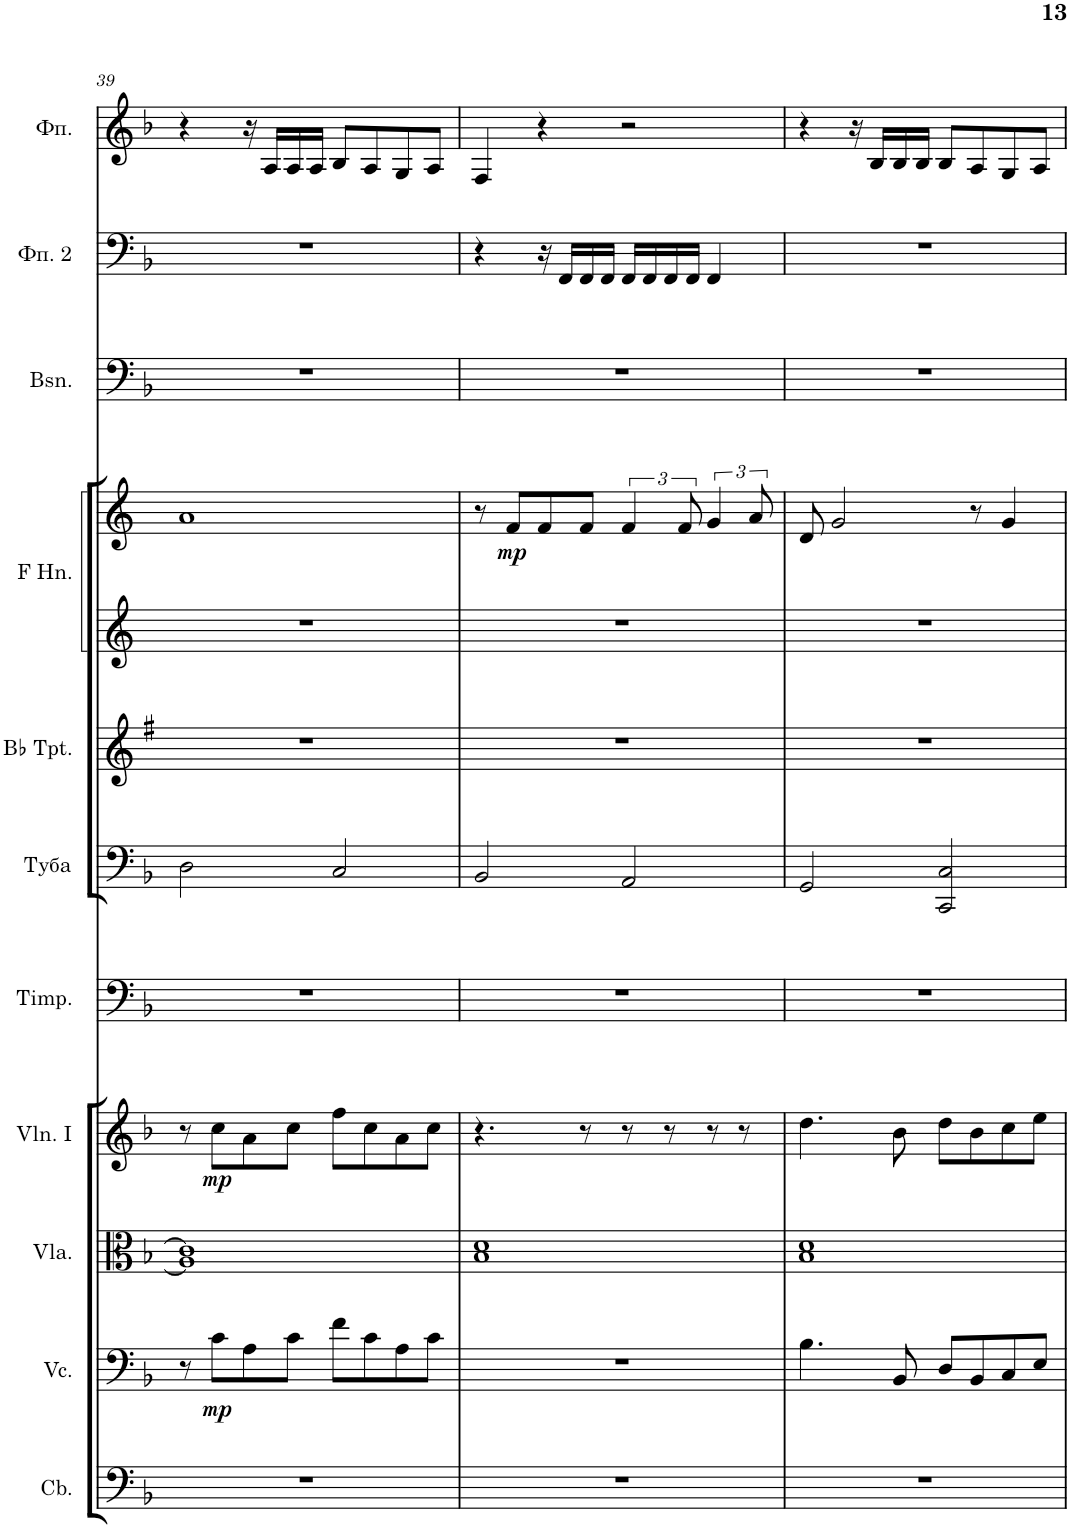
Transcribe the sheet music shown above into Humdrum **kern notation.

**kern	**kern	**dynam	**kern	**kern	**dynam	**kern	**kern	**kern	**kern	**kern	**dynam	**kern	**kern	**kern
*part11	*part10	*part10	*part9	*part8	*part8	*part7	*part6	*part5	*part4	*part4	*part4	*part3	*part2	*part1
*staff12	*staff11	*staff11	*staff10	*staff9	*staff9	*staff8	*staff7	*staff6	*staff5	*staff4	*staff4/5	*staff3	*staff2	*staff1
*I"Contrabasses	*I"Violoncellos	*	*I"Violas	*I"Violins I	*	*I"Timpani	*I"Туба	*I"Trumpets in Bb	*I"Horns in F	*	*	*I"Bassoons	*I"Фортепиано 2	*I"Фортепиано
*I'Cb.	*I'Vc.	*	*I'Vla.	*I'Vln. I	*	*I'Timp.	*	*	*	*	*	*I'Bsn.	*	*
!!LO:PB:g=z
*clefF4	*clefF4	*	*clefC3	*clefG2	*	*clefF4	*clefF4	*clefG2	*clefG2	*clefG2	*	*clefF4	*clefF4	*clefG2
*Trd7c12	*	*	*	*	*	*	*	*Trd1c2	*Trd4c7	*Trd4c7	*	*	*	*
*k[b-]	*k[b-]	*	*k[b-]	*k[b-]	*	*k[b-]	*k[b-]	*k[f#]	*k[]	*k[]	*	*k[b-]	*k[b-]	*k[b-]
*M4/4	*M4/4	*	*M4/4	*M4/4	*	*M4/4	*M4/4	*M4/4	*M4/4	*M4/4	*	*M4/4	*M4/4	*M4/4
=39	=39	=39	=39	=39	=39	=39	=39	=39	=39	=39	=39	=39	=39	=39
1r	8r	.	1A] 1c]	8r	.	1r	2D\	1r	1r	1a	.	1r	1r	4r
!	!	!LO:DY:b	!	!	!LO:DY:b	!	!	!	!	!	!	!	!	!
.	8c\L	mp	.	8cc\L	mp	.	.	.	.	.	.	.	.	.
.	8A\	.	.	8a\	.	.	.	.	.	.	.	.	.	16r
.	.	.	.	.	.	.	.	.	.	.	.	.	.	16A/LL
.	8c\J	.	.	8cc\J	.	.	.	.	.	.	.	.	.	16A/
.	.	.	.	.	.	.	.	.	.	.	.	.	.	16A/JJ
.	8f\L	.	.	8ff\L	.	.	2C/	.	.	.	.	.	.	8B-/L
.	8c\	.	.	8cc\	.	.	.	.	.	.	.	.	.	8A/
.	8A\	.	.	8a\	.	.	.	.	.	.	.	.	.	8G/
.	8c\J	.	.	8cc\J	.	.	.	.	.	.	.	.	.	8A/J
=40	=40	=40	=40	=40	=40	=40	=40	=40	=40	=40	=40	=40	=40	=40
1r	1r	.	1B- 1d	4.r	.	1r	2BB-/	1r	1r	8r	.	1r	4r	4F/
!	!	!	!	!	!	!	!	!	!	!	!LO:DY:b	!	!	!
.	.	.	.	.	.	.	.	.	.	8f/L	mp	.	.	.
.	.	.	.	.	.	.	.	.	.	8f/	.	.	16r	4r
.	.	.	.	.	.	.	.	.	.	.	.	.	16FF/LL	.
.	.	.	.	8r	.	.	.	.	.	8f/J	.	.	16FF/	.
.	.	.	.	.	.	.	.	.	.	.	.	.	16FF/JJ	.
.	.	.	.	8r	.	.	2AA/	.	.	6f/	.	.	16FF/LL	2r
.	.	.	.	.	.	.	.	.	.	.	.	.	16FF/	.
.	.	.	.	8r	.	.	.	.	.	.	.	.	16FF/	.
.	.	.	.	.	.	.	.	.	.	12f/	.	.	.	.
.	.	.	.	.	.	.	.	.	.	.	.	.	16FF/JJ	.
.	.	.	.	8r	.	.	.	.	.	6g/	.	.	4FF/	.
.	.	.	.	8r	.	.	.	.	.	.	.	.	.	.
.	.	.	.	.	.	.	.	.	.	12a/	.	.	.	.
=41	=41	=41	=41	=41	=41	=41	=41	=41	=41	=41	=41	=41	=41	=41
1r	4.B-\	.	1B- 1d	4.dd\	.	1r	2GG/	1r	1r	8d/	.	1r	1r	4r
.	.	.	.	.	.	.	.	.	.	2g/	.	.	.	.
.	.	.	.	.	.	.	.	.	.	.	.	.	.	16r
.	.	.	.	.	.	.	.	.	.	.	.	.	.	16B-/LL
.	8BB-/	.	.	8b-\	.	.	.	.	.	.	.	.	.	16B-/
.	.	.	.	.	.	.	.	.	.	.	.	.	.	16B-/JJ
.	8D/L	.	.	8dd\L	.	.	2CC/ 2C/	.	.	.	.	.	.	8B-/L
.	8BB-/	.	.	8b-\	.	.	.	.	.	8r	.	.	.	8A/
.	8C/	.	.	8cc\	.	.	.	.	.	4g/	.	.	.	8G/
.	8E/J	.	.	8ee\J	.	.	.	.	.	.	.	.	.	8A/J
=	=	=	=	=	=	=	=	=	=	=	=	=	=	=
*-	*-	*-	*-	*-	*-	*-	*-	*-	*-	*-	*-	*-	*-	*-
